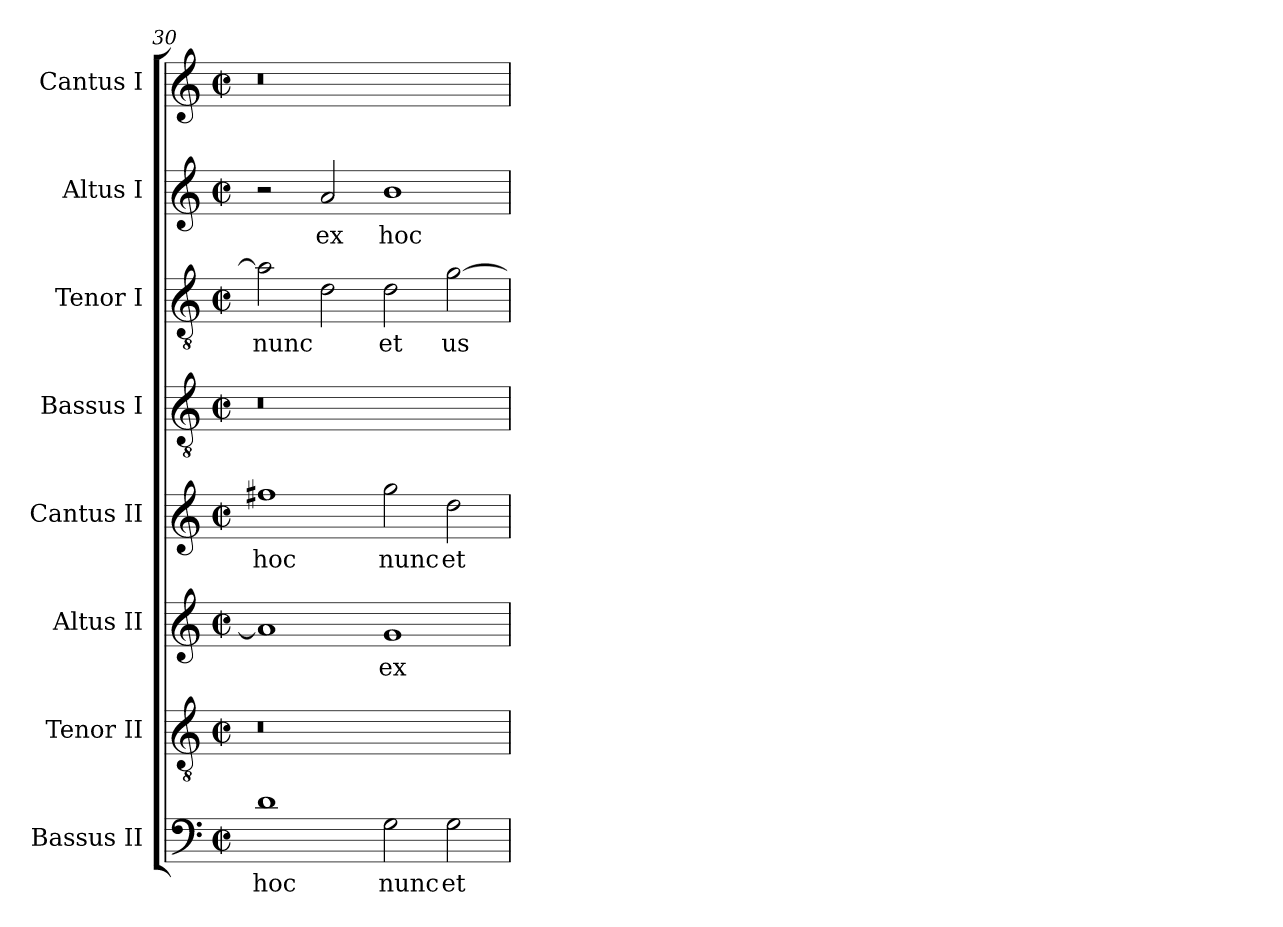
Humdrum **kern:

**kern	**text	**kern	**kern	**text	**kern	**text	**kern	**kern	**text	**kern	**text	**kern
*part8	*part8	*part7	*part6	*part6	*part5	*part5	*part4	*part3	*part3	*part2	*part2	*part1
*staff8	*staff8	*staff7	*staff6	*staff6	*staff5	*staff5	*staff4	*staff3	*staff3	*staff2	*staff2	*staff1
*I"Bassus II	*	*I"Tenor II	*I"Altus II	*	*I"Cantus II	*	*I"Bassus I	*I"Tenor I	*	*I"Altus I	*	*I"Cantus I
*clefF4	*	*clefGv2	*clefG2	*	*clefG2	*	*clefGv2	*clefGv2	*	*clefG2	*	*clefG2
*M2/2	*	*M2/2	*M2/2	*	*M2/2	*	*M2/2	*M2/2	*	*M2/2	*	*M2/2
*met(c|)	*	*met(c|)	*met(c|)	*	*met(c|)	*	*met(c|)	*met(c|)	*	*met(c|)	*	*met(c|)
=30	=30	=30	=30	=30	=30	=30	=30	=30	=30	=30	=30	=30
!	!LO:LY:b:cj	!	!	!	!	!LO:LY:b:cj	!	!	!LO:LY:b	!	!	!
1d	hoc	0r	1a]	.	1ff#X	hoc	0r	2a\]	nunc	2r	.	0r
!	!	!	!	!	!	!	!	!	!	!	!LO:LY:b:cj	!
.	.	.	.	.	.	.	.	2d\	.	2a/	ex	.
!	!LO:LY:b:cj	!	!	!LO:LY:b:cj	!	!LO:LY:b:cj	!	!	!LO:LY:b:cj	!	!LO:LY:b:cj	!
2G\	nunc	.	1g	ex	2gg\	nunc	.	2d\	et	1b	hoc	.
!	!LO:LY:b:cj	!	!	!	!	!LO:LY:b:cj	!	!	!LO:LY:b:cj	!	!	!
2G\	et	.	.	.	2dd\	et	.	[>2g\	us-	.	.	.
=	=	=	=	=	=	=	=	=	=	=	=	=
*-	*-	*-	*-	*-	*-	*-	*-	*-	*-	*-	*-	*-
